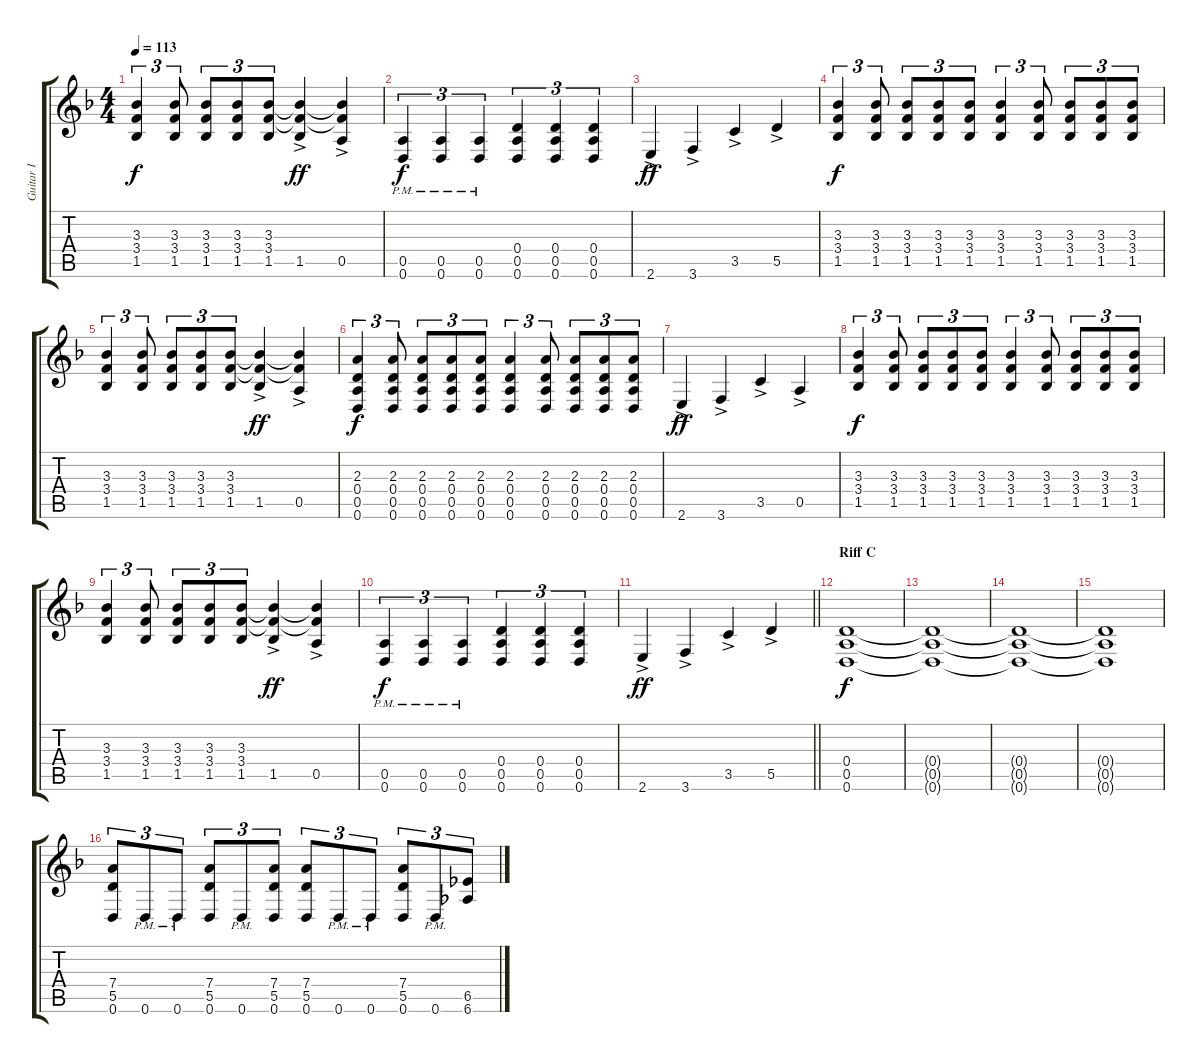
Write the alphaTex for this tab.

\track ("Guitar I" "Guitar I") {instrument distortionguitar}
\staff {score tabs}
\tuning (E4 B3 G3 D3 A2 D2) {hide}
\ts (4 4)
\tempo 113
\clef g2
\ks dminor
(3.3 3.4 1.5).4{tu (3 2) dy f} (3.3 3.4 1.5).8{tu (3 2)} (3.3 3.4 1.5).8{tu (3 2)} (3.3 3.4 1.5).8{tu (3 2)} (3.3 3.4 1.5).8{tu (3 2)} (3.3{t} 3.4{t} 1.5{ac}).4{dy ff} (3.3{t} 3.4{t} 0.5{ac}).4 |
(0.5{pm} 0.6{pm}).4{tu (3 2) dy f} (0.5{pm} 0.6{pm}).4{tu (3 2)} (0.5{pm} 0.6{pm}).4{tu (3 2)} (0.4 0.5 0.6).4{tu (3 2)} (0.4 0.5 0.6).4{tu (3 2)} (0.4 0.5 0.6).4{tu (3 2)} |
2.6{ac}.4{dy ff} 3.6{ac}.4 3.5{ac}.4 5.5{ac}.4 |
(3.3 3.4 1.5).4{tu (3 2) dy f} (3.3 3.4 1.5).8{tu (3 2)} (3.3 3.4 1.5).8{tu (3 2)} (3.3 3.4 1.5).8{tu (3 2)} (3.3 3.4 1.5).8{tu (3 2)} (3.3 3.4 1.5).4{tu (3 2)} (3.3 3.4 1.5).8{tu (3 2)} (3.3 3.4 1.5).8{tu (3 2)} (3.3 3.4 1.5).8{tu (3 2)} (3.3 3.4 1.5).8{tu (3 2)} |
(3.3 3.4 1.5).4{tu (3 2)} (3.3 3.4 1.5).8{tu (3 2)} (3.3 3.4 1.5).8{tu (3 2)} (3.3 3.4 1.5).8{tu (3 2)} (3.3 3.4 1.5).8{tu (3 2)} (3.3{t} 3.4{t} 1.5{ac}).4{dy ff} (3.3{t} 3.4{t} 0.5{ac}).4 |
(2.3 0.4 0.5 0.6).4{tu (3 2) dy f} (2.3 0.4 0.5 0.6).8{tu (3 2)} (2.3 0.4 0.5 0.6).8{tu (3 2)} (2.3 0.4 0.5 0.6).8{tu (3 2)} (2.3 0.4 0.5 0.6).8{tu (3 2)} (2.3 0.4 0.5 0.6).4{tu (3 2)} (2.3 0.4 0.5 0.6).8{tu (3 2)} (2.3 0.4 0.5 0.6).8{tu (3 2)} (2.3 0.4 0.5 0.6).8{tu (3 2)} (2.3 0.4 0.5 0.6).8{tu (3 2)} |
2.6{ac}.4{dy ff} 3.6{ac}.4 3.5{ac}.4 0.5{ac}.4 |
(3.3 3.4 1.5).4{tu (3 2) dy f} (3.3 3.4 1.5).8{tu (3 2)} (3.3 3.4 1.5).8{tu (3 2)} (3.3 3.4 1.5).8{tu (3 2)} (3.3 3.4 1.5).8{tu (3 2)} (3.3 3.4 1.5).4{tu (3 2)} (3.3 3.4 1.5).8{tu (3 2)} (3.3 3.4 1.5).8{tu (3 2)} (3.3 3.4 1.5).8{tu (3 2)} (3.3 3.4 1.5).8{tu (3 2)} |
(3.3 3.4 1.5).4{tu (3 2)} (3.3 3.4 1.5).8{tu (3 2)} (3.3 3.4 1.5).8{tu (3 2)} (3.3 3.4 1.5).8{tu (3 2)} (3.3 3.4 1.5).8{tu (3 2)} (3.3{t} 3.4{t} 1.5{ac}).4{dy ff} (3.3{t} 3.4{t} 0.5{ac}).4 |
(0.5{pm} 0.6{pm}).4{tu (3 2) dy f} (0.5{pm} 0.6{pm}).4{tu (3 2)} (0.5{pm} 0.6{pm}).4{tu (3 2)} (0.4 0.5 0.6).4{tu (3 2)} (0.4 0.5 0.6).4{tu (3 2)} (0.4 0.5 0.6).4{tu (3 2)} |
\barLineRight lightlight
2.6{ac}.4{dy ff} 3.6{ac}.4 3.5{ac}.4 5.5{ac}.4 |
\section ("" "Riff C")
(0.4 0.5 0.6).1{dy f volume 12} |
(0.4{t} 0.5{t} 0.6{t}).1{volume 10} |
(0.4{t} 0.5{t} 0.6{t}).1 |
(0.4{t} 0.5{t} 0.6{t}).1 |
(7.4 5.5 0.6).8{tu (3 2) volume 16} 0.6{pm}.8{tu (3 2)} 0.6{pm}.8{tu (3 2)} (7.4 5.5 0.6).8{tu (3 2)} 0.6{pm}.8{tu (3 2)} (7.4 5.5 0.6).8{tu (3 2)} (7.4 5.5 0.6).8{tu (3 2)} 0.6{pm}.8{tu (3 2)} 0.6{pm}.8{tu (3 2)} (7.4 5.5 0.6).8{tu (3 2)} 0.6{pm}.8{tu (3 2)} (6.5 6.6).8{tu (3 2)}
